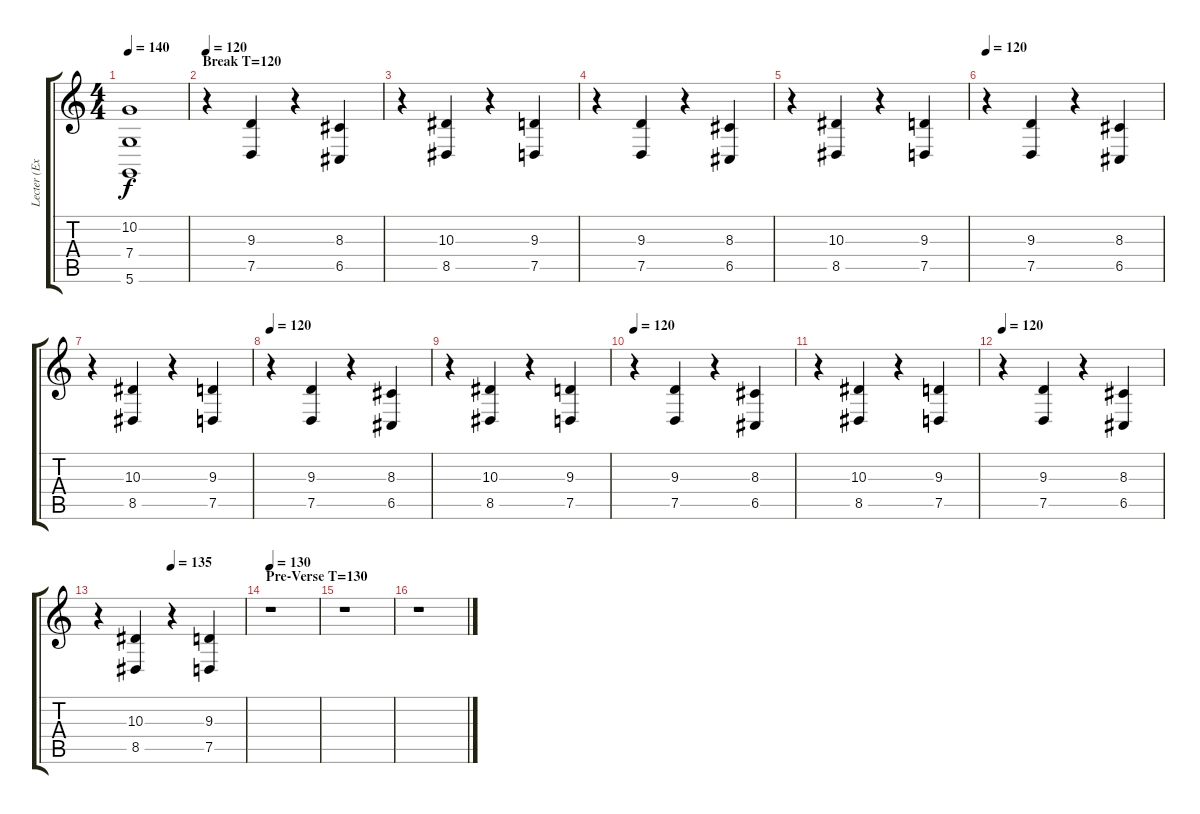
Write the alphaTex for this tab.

\track ("Lecter (Extra)" "Lecter (Ex") {instrument choiraahs}
\staff {score tabs}
\tuning (D4 A3 F3 C3 G2 D2) {hide}
\ts (4 4)
\tempo 140
\clef g2
\ks c
(10.2 7.4 5.6).1{dy f instrument stringensemble2} |
\section ("" "Break T=120")
\tempo 120
r.4{instrument choiraahs} (9.3 7.5).4 r.4 (8.3 6.5).4 |
r.4 (10.3 8.5).4 r.4 (9.3 7.5).4 |
r.4{instrument choiraahs} (9.3 7.5).4 r.4 (8.3 6.5).4 |
r.4 (10.3 8.5).4 r.4 (9.3 7.5).4 |
\tempo 120
r.4{instrument choiraahs} (9.3 7.5).4 r.4 (8.3 6.5).4 |
r.4 (10.3 8.5).4 r.4 (9.3 7.5).4 |
\tempo 120
r.4{instrument choiraahs} (9.3 7.5).4 r.4 (8.3 6.5).4 |
r.4 (10.3 8.5).4 r.4 (9.3 7.5).4 |
\tempo 120
r.4{instrument choiraahs} (9.3 7.5).4 r.4 (8.3 6.5).4 |
r.4 (10.3 8.5).4 r.4 (9.3 7.5).4 |
\tempo 120
r.4{instrument choiraahs} (9.3 7.5).4 r.4 (8.3 6.5).4 |
\tempo (135 0.5)
r.4 (10.3 8.5).4 r.4 (9.3 7.5).4 |
\section ("" "Pre-Verse T=130")
\tempo 130
r.1 |
r.1 |
r.1
